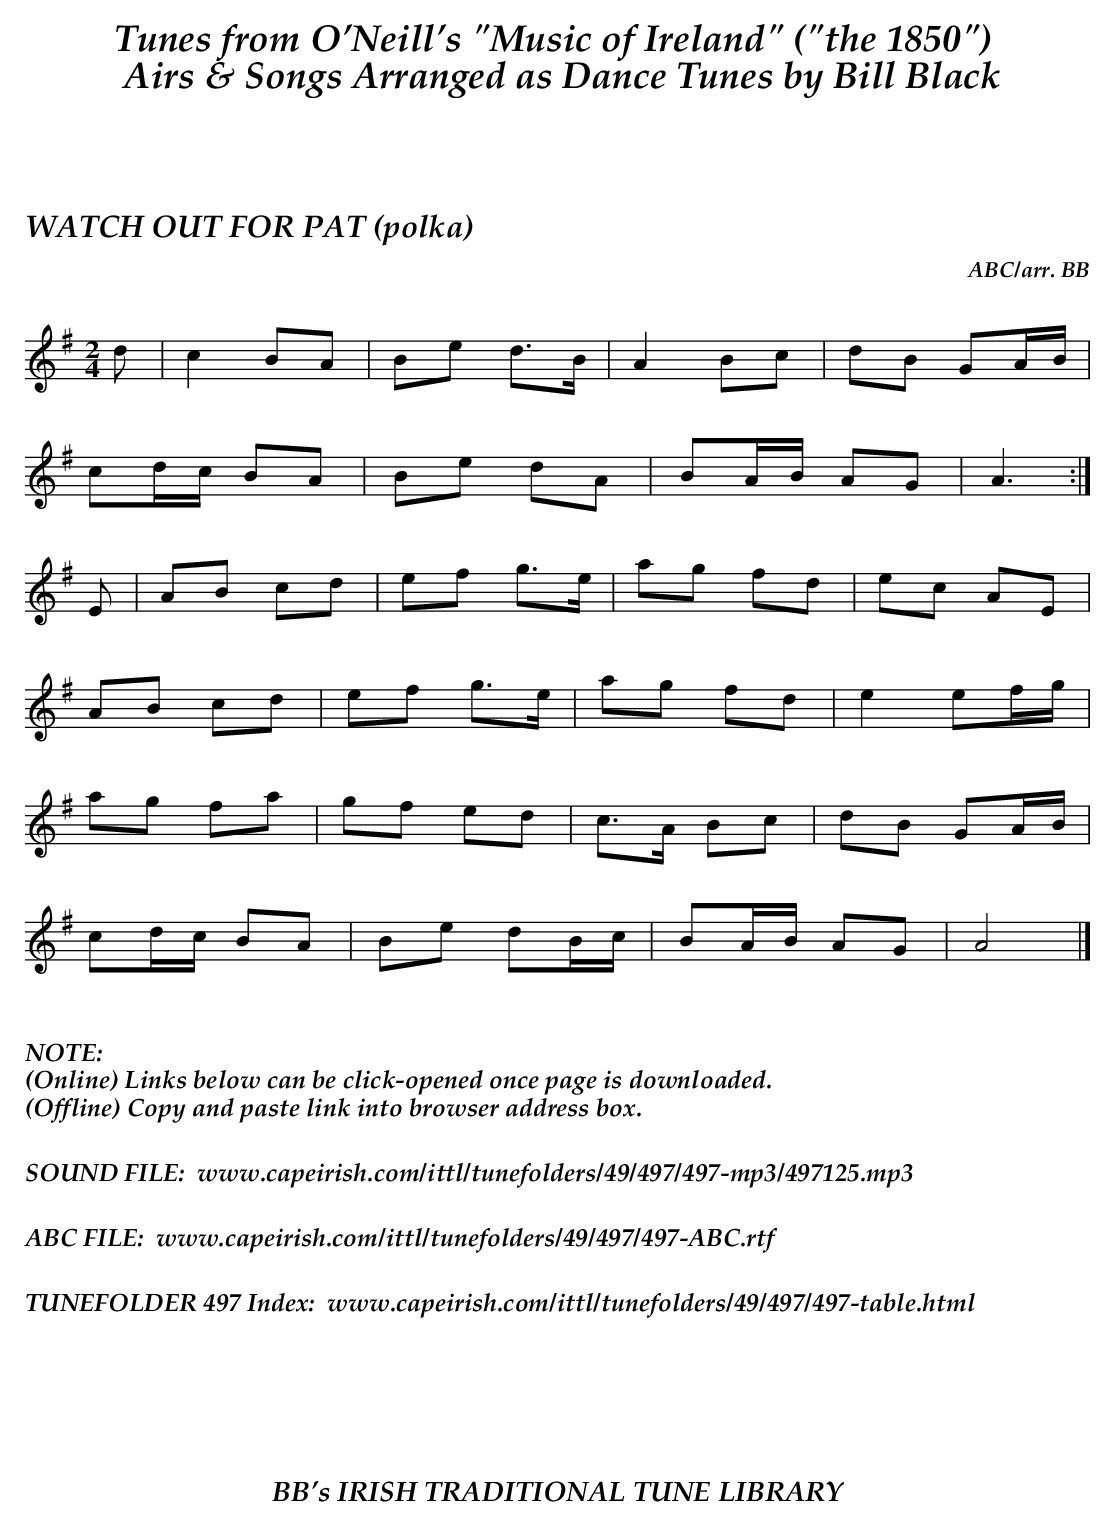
X:1
T:WATCH OUT FOR PAT (polka)
C:ABC/arr. BB
M:2/4
L:1/8
K:Ador
d|c2 BA|Be d>B|A2 Bc|dB GA/B/|
cd/c/ BA|Be dA|BA/B/ AG|A3:|
E|AB cd|ef g>e|ag fd|ec AE|
AB cd|ef g>e|ag fd|e2 ef/g/|
ag fa|gf ed|c>A Bc|dB GA/B/|
cd/c/ BA|Be dB/c/|BA/B/ AG|A4|]
%%vskip .3in
%%textoption left
%%textfont "Palatino-BoldItalic" 16
%%begintext
%%NOTE:
(Online) Links below can be click-opened once page is downloaded.
(Offline) Copy and paste link into browser address box.
%%
%%
SOUND FILE:  www.capeirish.com/ittl/tunefolders/49/497/497-mp3/497125.mp3
%%
%%
ABC FILE:  www.capeirish.com/ittl/tunefolders/49/497/497-ABC.rtf
%%
%%
TUNEFOLDER 497 Index:  www.capeirish.com/ittl/tunefolders/49/497/497-table.html
